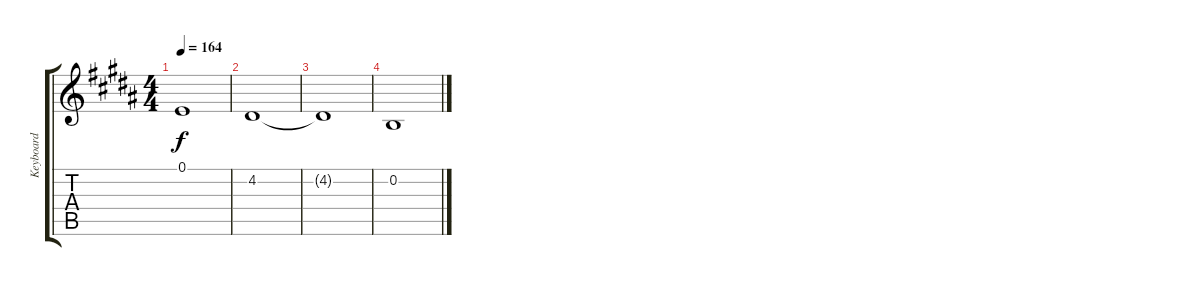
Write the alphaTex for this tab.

\track ("Keyboard" "Keyboard") {instrument churchorgan}
\staff {score tabs}
\tuning (E4 B3 G3 D3 A2 E2) {hide}
\ts (4 4)
\tempo 164
\clef g2
\ks b
0.1{t}.1{dy f} |
4.2.1 |
4.2{t}.1 |
0.2.1
